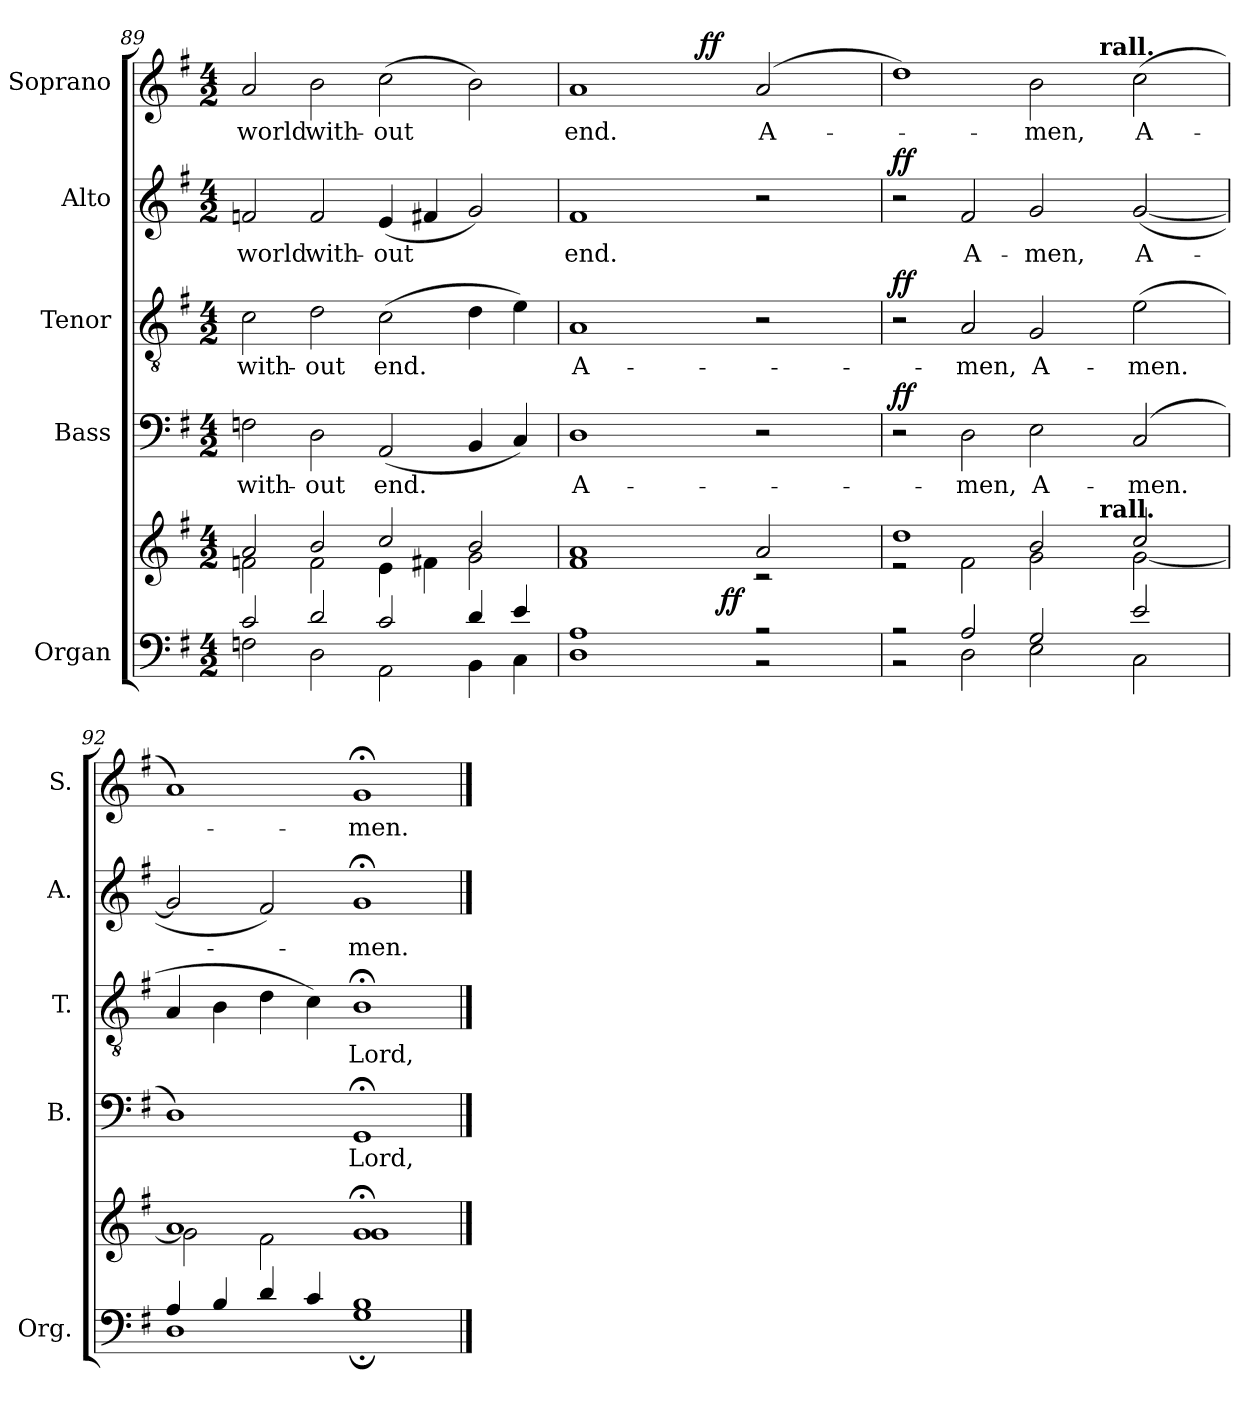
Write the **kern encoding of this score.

**kern	**kern	**dynam	**kern	**text	**dynam	**kern	**text	**dynam	**kern	**text	**dynam	**kern	**text	**dynam
*part5	*part5	*part5	*part4	*part4	*part4	*part3	*part3	*part3	*part2	*part2	*part2	*part1	*part1	*part1
*staff6	*staff5	*staff5/6	*staff4	*staff4	*staff4	*staff3	*staff3	*staff3	*staff2	*staff2	*staff2	*staff1	*staff1	*staff1
*I"Organ	*	*	*I"Bass	*	*	*I"Tenor	*	*	*I"Alto	*	*	*I"Soprano	*	*
*I'Org.	*	*	*I'B.	*	*	*I'T.	*	*	*I'A.	*	*	*I'S.	*	*
!!LO:LB:g=z
*clefF4	*clefG2	*	*clefF4	*	*	*clefGv2	*	*	*clefG2	*	*	*clefG2	*	*
*	*	*	*	*	*	*ITrd7c12	*	*	*	*	*	*	*	*
*k[f#]	*k[f#]	*	*k[f#]	*	*	*k[f#]	*	*	*k[f#]	*	*	*k[f#]	*	*
*G:	*G:	*	*G:	*	*	*G:	*	*	*G:	*	*	*G:	*	*
*M4/2	*M4/2	*	*M4/2	*	*	*M4/2	*	*	*M4/2	*	*	*M4/2	*	*
=89	=89	=89	=89	=89	=89	=89	=89	=89	=89	=89	=89	=89	=89	=89
*^	*^	*	*	*	*	*	*	*	*	*	*	*	*	*
!	!	!	!	!	!	!LO:LY:b:color=#000000	!	!	!	!	!	!	!	!	!	!
!	!	!	!	!	!	!	!	!	!LO:LY:b:color=#000000	!	!	!	!	!	!	!
!	!	!	!	!	!	!	!	!	!	!	!	!LO:LY:b:color=#000000	!	!	!	!
!	!	!	!	!	!	!	!	!	!	!	!	!	!	!	!LO:LY:b:color=#000000	!
2ci/	2Fni\	2ai/	2fni\	.	2Fni\	with-	.	2Ci\	with-	.	2fni/	world	.	2ai/	world	.
!	!	!	!	!	!	!LO:LY:b:color=#000000	!	!	!	!	!	!	!	!	!	!
!	!	!	!	!	!	!	!	!	!LO:LY:b:color=#000000	!	!	!	!	!	!	!
!	!	!	!	!	!	!	!	!	!	!	!	!LO:LY:b:color=#000000	!	!	!	!
!	!	!	!	!	!	!	!	!	!	!	!	!	!	!	!LO:LY:b:color=#000000	!
2di/	2Di\	2bi/	2fi\	.	2Di\	-out	.	2Di\	-out	.	2fi/	with-	.	2bi\	with-	.
!	!	!	!	!	!	!LO:LY:b:color=#000000	!	!	!	!	!	!	!	!	!	!
!	!	!	!	!	!	!	!	!	!LO:LY:b:color=#000000	!	!	!	!	!	!	!
!	!	!	!	!	!	!	!	!	!	!	!	!LO:LY:b:color=#000000	!	!	!	!
!	!	!	!	!	!	!	!	!	!	!	!	!	!	!	!LO:LY:b:color=#000000	!
2ci/	2AAi\	2cci/	4ei\	.	(2AAi/	end.	.	(2Ci\	end.	.	(4ei/	-out	.	(2cci\	-out	.
.	.	.	4f#Xi\	.	.	.	.	.	.	.	4f#Xi/	.	.	.	.	.
4di/	4BBi\	2bi/	2gi\	.	4BBi/	.	.	4Di\	.	.	2gi/)	.	.	2bi\)	.	.
4ei/	4Ci\	.	.	.	4Ci/)	.	.	4Ei\)	.	.	.	.	.	.	.	.
=90	=90	=90	=90	=90	=90	=90	=90	=90	=90	=90	=90	=90	=90	=90	=90	=90
!	!	!	!	!	!	!LO:LY:b:color=#000000	!	!	!	!	!	!	!	!	!	!
!	!	!	!	!	!	!	!	!	!LO:LY:b:color=#000000	!	!	!	!	!	!	!
!	!	!	!	!	!	!	!	!	!	!	!	!LO:LY:b:color=#000000	!	!	!	!
!	!	!	!	!	!	!	!	!	!	!	!	!	!	!	!LO:LY:b:color=#000000	!
*	*	*	*^	*	*	*	*	*	*	*	*	*	*	*^	*	*
1Ai	1Di	1ai	1f#i	2ryy	.	1Di	A-	.	1AAi	A-	.	1f#i	end.	.	1ai	2ryy	end.	.
.	.	.	.	4ryy	.	.	.	.	.	.	.	.	.	.	.	4ryy	.	.
.	.	.	.	16ryy	.	.	.	.	.	.	.	.	.	.	.	32ryy	.	.
.	.	.	.	.	.	.	.	.	.	.	.	.	.	.	.	128ryy	.	.
.	.	.	.	.	.	.	.	.	.	.	.	.	.	.	.	2ryy	.	ff
.	.	.	.	64.ryy	.	.	.	.	.	.	.	.	.	.	.	.	.	.
.	.	.	.	2ryy	ff	.	.	.	.	.	.	.	.	.	.	.	.	.
!	!	!	!	!	!	!	!	!	!	!	!	!	!	!	!	!	!LO:LY:b:color=#000000	!
2r	2r	2ai/	2r	.	.	2r	.	.	2r	.	.	2r	.	.	(2ai/	.	A-	.
.	.	.	.	.	.	.	.	.	.	.	.	.	.	.	.	8ryy	.	.
.	.	.	.	8ryy	.	.	.	.	.	.	.	.	.	.	.	.	.	.
.	.	.	.	.	.	.	.	.	.	.	.	.	.	.	.	16ryy	.	.
.	.	.	.	32ryy	.	.	.	.	.	.	.	.	.	.	.	.	.	.
.	.	.	.	.	.	.	.	.	.	.	.	.	.	.	.	64.ryy	.	.
.	.	.	.	128ryy	.	.	.	.	.	.	.	.	.	.	.	.	.	.
=91	=91	=91	=91	=91	=91	=91	=91	=91	=91	=91	=91	=91	=91	=91	=91	=91	=91	=91
2r	2r	1ddi	2r	1ryy	.	2r	.	ff	2r	.	ff	2r	.	ff	1ddi)	1ryy	.	.
!	!	!	!	!	!	!	!LO:LY:b:color=#000000	!	!	!	!	!	!	!	!	!	!	!
!	!	!	!	!	!	!	!	!	!	!LO:LY:b:color=#000000	!	!	!	!	!	!	!	!
!	!	!	!	!	!	!	!	!	!	!	!	!	!LO:LY:b:color=#000000	!	!	!	!	!
2Ai/	2Di\	.	2f#i\	.	.	2Di\	-men,	.	2AAi/	-men,	.	2f#i/	A-	.	.	.	.	.
!	!	!	!	!	!	!	!LO:LY:b:color=#000000	!	!	!	!	!	!	!	!	!	!	!
!	!	!	!	!	!	!	!	!	!	!LO:LY:b:color=#000000	!	!	!	!	!	!	!	!
!	!	!	!	!	!	!	!	!	!	!	!	!	!LO:LY:b:color=#000000	!	!	!	!	!
!	!	!	!	!	!	!	!	!	!	!	!	!	!	!	!	!	!LO:LY:b:color=#000000	!
2Gi/	2Ei\	2bi/	2gi\	4ryy	.	2Ei\	A-	.	2GGi/	A-	.	2gi/	-men,	.	2bi\	4ryy	-men,	.
.	.	.	.	16.ryy	.	.	.	.	.	.	.	.	.	.	.	16.ryy	.	.
!	!	!	!	!	!	!	!	!	!	!	!	!	!	!	!	!LO:TX:a:B:t=rall.	!	!
!	!	!	!	!LO:TX:a:B:t=rall.	!	!	!	!	!	!	!	!	!	!	!	!	!	!
.	.	.	.	2ryy	.	.	.	.	.	.	.	.	.	.	.	2ryy	.	.
!	!	!	!	!	!	!	!LO:LY:b:color=#000000	!	!	!	!	!	!	!	!	!	!	!
!	!	!	!	!	!	!	!	!	!	!LO:LY:b:color=#000000	!	!	!	!	!	!	!	!
!	!	!	!	!	!	!	!	!	!	!	!	!	!LO:LY:b:color=#000000	!	!	!	!	!
!	!	!	!	!	!	!	!	!	!	!	!	!	!	!	!	!	!LO:LY:b:color=#000000	!
2ei/	2Ci\	2cci/	[2gi\	.	.	(2Ci/	-men.	.	(2Ei\	-men.	.	([2gi/	A-	.	(2cci\	.	A-	.
.	.	.	.	8ryy	.	.	.	.	.	.	.	.	.	.	.	8ryy	.	.
.	.	.	.	32ryy	.	.	.	.	.	.	.	.	.	.	.	32ryy	.	.
*	*	*	*v	*v	*	*	*	*	*	*	*	*	*	*	*v	*v	*	*
=92	=92	=92	=92	=92	=92	=92	=92	=92	=92	=92	=92	=92	=92	=92	=92	=92
4Ai/	1Di	1ai	2gi\]	.	1Di)	.	.	4AAi/	.	.	2gi/]	.	.	1ai)	.	.
4Bi/	.	.	.	.	.	.	.	4BBi\	.	.	.	.	.	.	.	.
4di/	.	.	2f#i\	.	.	.	.	4Di\	.	.	2f#i/)	.	.	.	.	.
4ci/	.	.	.	.	.	.	.	4Ci\)	.	.	.	.	.	.	.	.
!	!	!	!	!	!	!LO:LY:b:color=#000000	!	!	!	!	!	!	!	!	!	!
!	!	!	!	!	!	!	!	!	!LO:LY:b:color=#000000	!	!	!	!	!	!	!
!	!	!	!	!	!	!	!	!	!	!	!	!LO:LY:b:color=#000000	!	!	!	!
!	!	!	!	!	!	!	!	!	!	!	!	!	!	!	!LO:LY:b:color=#000000	!
1Bi	1G;i	1g;i	1gi	.	1GG;i	Lord,	.	1BB;i	Lord,	.	1g;i	-men.	.	1g;i	-men.	.
*v	*v	*	*	*	*	*	*	*	*	*	*	*	*	*	*	*
*	*v	*v	*	*	*	*	*	*	*	*	*	*	*	*	*
==	==	==	==	==	==	==	==	==	==	==	==	==	==	==
*-	*-	*-	*-	*-	*-	*-	*-	*-	*-	*-	*-	*-	*-	*-
